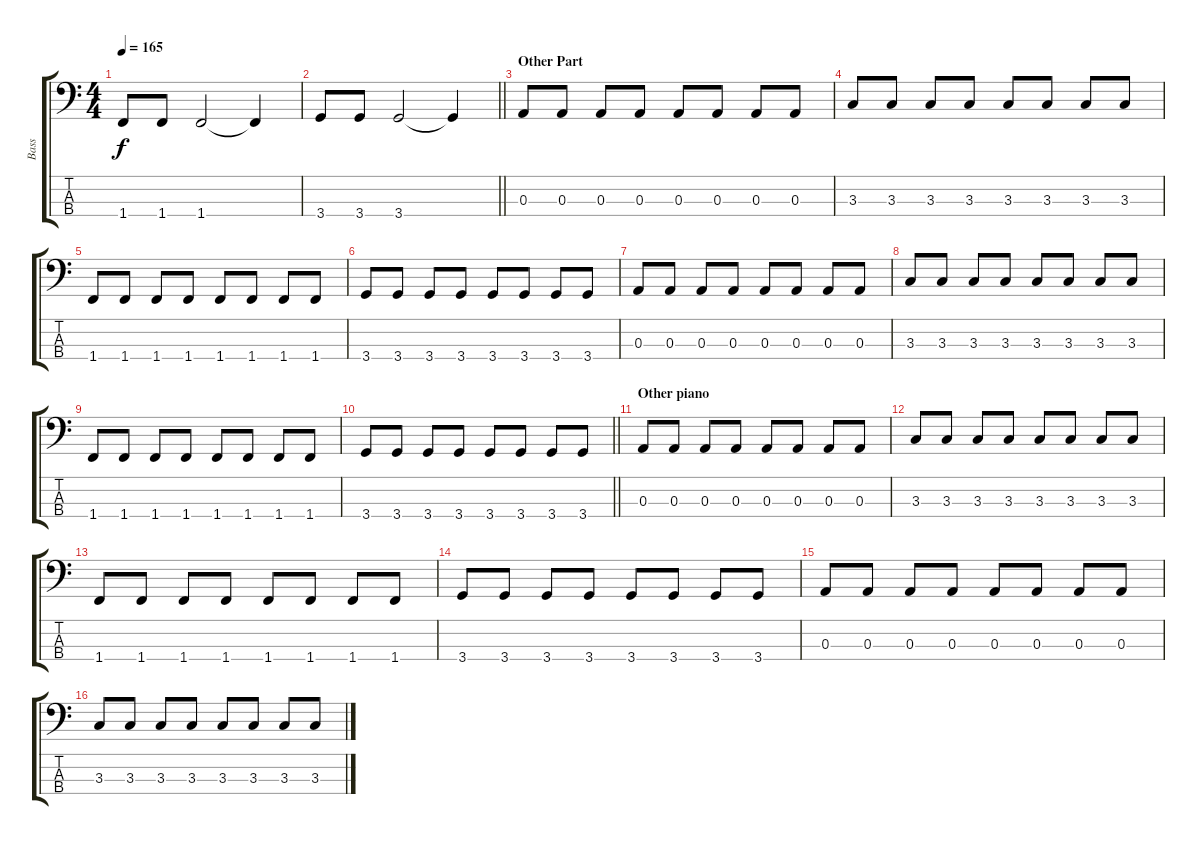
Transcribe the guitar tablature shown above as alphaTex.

\track ("Bass" "Bass") {instrument electricbassfinger}
\staff {score tabs}
\tuning (G2 D2 A1 E1) {hide}
\ts (4 4)
\tempo 165
\clef f4
\ks c
1.4.8{dy f} 1.4.8 1.4.2 1.4{t}.4 |
\barLineRight lightlight
3.4.8 3.4.8 3.4.2 3.4{t}.4 |
\section ("" "Other Part")
0.3.8 0.3.8 0.3.8 0.3.8 0.3.8 0.3.8 0.3.8 0.3.8 |
3.3.8 3.3.8 3.3.8 3.3.8 3.3.8 3.3.8 3.3.8 3.3.8 |
1.4.8 1.4.8 1.4.8 1.4.8 1.4.8 1.4.8 1.4.8 1.4.8 |
3.4.8 3.4.8 3.4.8 3.4.8 3.4.8 3.4.8 3.4.8 3.4.8 |
0.3.8 0.3.8 0.3.8 0.3.8 0.3.8 0.3.8 0.3.8 0.3.8 |
3.3.8 3.3.8 3.3.8 3.3.8 3.3.8 3.3.8 3.3.8 3.3.8 |
1.4.8 1.4.8 1.4.8 1.4.8 1.4.8 1.4.8 1.4.8 1.4.8 |
\barLineRight lightlight
3.4.8 3.4.8 3.4.8 3.4.8 3.4.8 3.4.8 3.4.8 3.4.8 |
\section ("" "Other piano")
0.3.8 0.3.8 0.3.8 0.3.8 0.3.8 0.3.8 0.3.8 0.3.8 |
3.3.8 3.3.8 3.3.8 3.3.8 3.3.8 3.3.8 3.3.8 3.3.8 |
1.4.8 1.4.8 1.4.8 1.4.8 1.4.8 1.4.8 1.4.8 1.4.8 |
3.4.8 3.4.8 3.4.8 3.4.8 3.4.8 3.4.8 3.4.8 3.4.8 |
0.3.8 0.3.8 0.3.8 0.3.8 0.3.8 0.3.8 0.3.8 0.3.8 |
3.3.8 3.3.8 3.3.8 3.3.8 3.3.8 3.3.8 3.3.8 3.3.8
